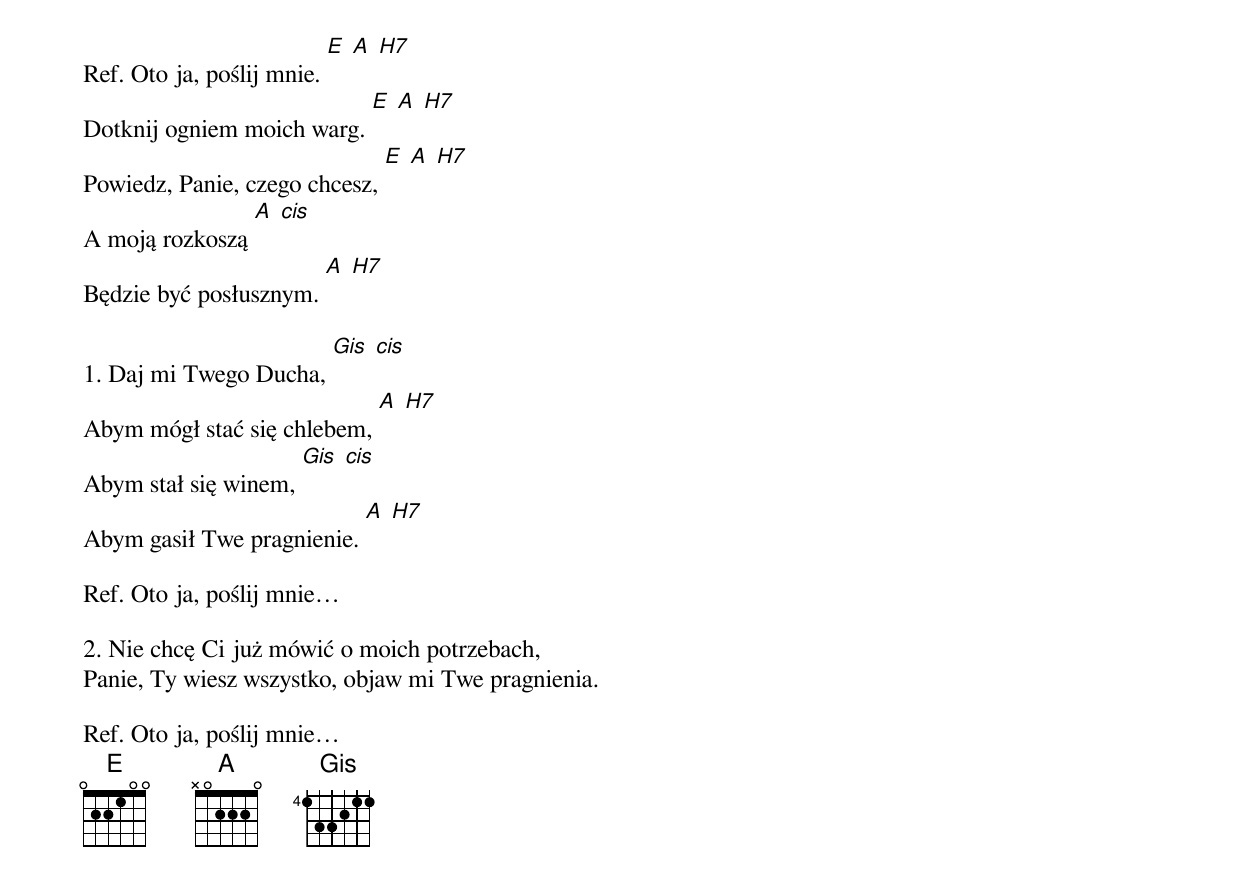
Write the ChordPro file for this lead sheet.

Ref. Oto ja, poślij mnie. [E] [A] [H7]
Dotknij ogniem moich warg. [E] [A] [H7]
Powiedz, Panie, czego chcesz, [E] [A] [H7]
A moją rozkoszą [A] [cis]
Będzie być posłusznym. [A] [H7]

1. Daj mi Twego Ducha, [Gis] [cis]
Abym mógł stać się chlebem, [A] [H7]
Abym stał się winem, [Gis] [cis]
Abym gasił Twe pragnienie. [A] [H7]

Ref. Oto ja, poślij mnie…

2. Nie chcę Ci już mówić o moich potrzebach,
Panie, Ty wiesz wszystko, objaw mi Twe pragnienia.

Ref. Oto ja, poślij mnie…
